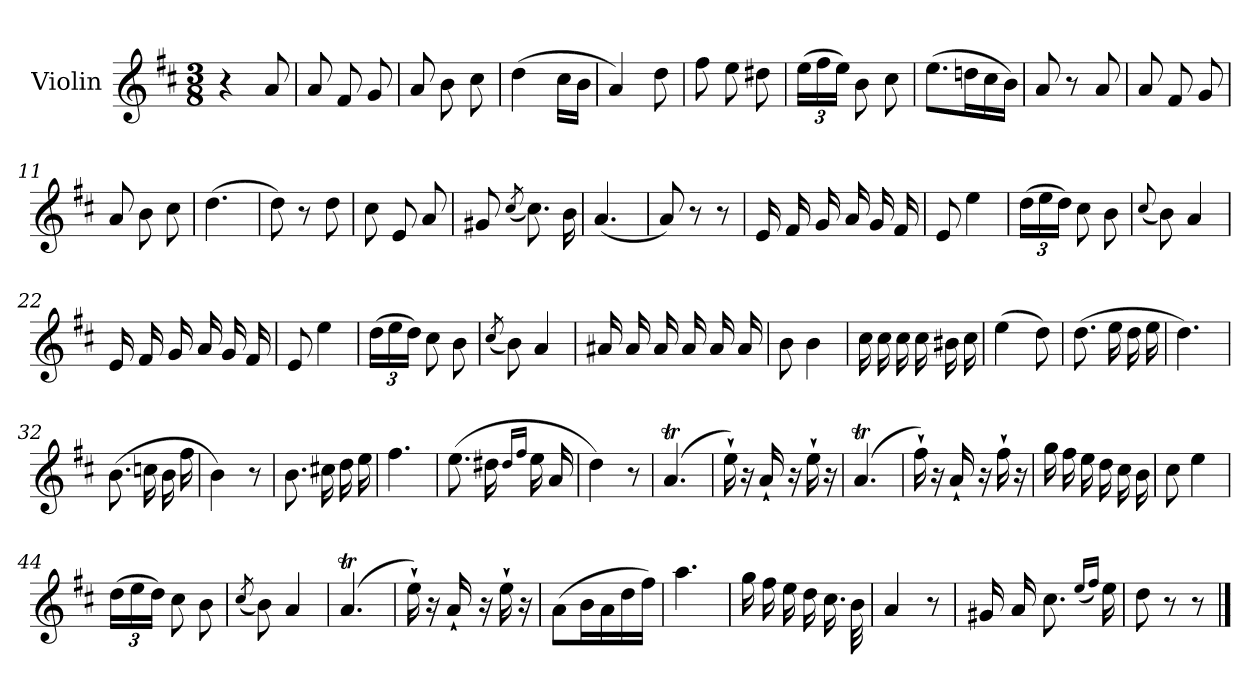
**kern
*part1
*staff1
*I"Violin
*I'Vln.
*clefG2
*k[f#c#]
*M3/8
=1
4r
*MM116
8a/
=2
8a/
8f#/
8g/
=3
8a/
8b\
8cc#\
=4
(>4dd\
16cc#\LL
16b\JJ
=5
4a/)
8dd\
=6
8ff#\
8ee\
8dd#X\
=7
*Xbrackettup
(>24ee\LL
24ff#\
24ee\JJ)
8b\
8cc#\
=8
(>8.ee\L
16ddn\L
16cc#\
16b\JJ)
=9
8a/
8r
8a/
!!LO:LB:g=z
=10
8a/
8f#/
8g/
=11
8a/
8b\
8cc#\
=12
(>4.dd\
=13
8dd\)
8r
8dd\
=14
8cc#\
8e/
8a/
=15
8g#X/
(<8qcc#/
8.cc#\)
16b\
=16
(<4.a/
=17
8a/)
8r
8r
=18
16e/
16f#/
16g/
16a/
16g/
16f#/
!!LO:LB:g=z
=19
8e/
4ee\
=20
(>24dd\LL
24ee\
24dd\JJ)
8cc#\
8b\
=21
(<8qqcc#/
8b\)
4a/
=22
16e/
16f#/
16g/
16a/
16g/
16f#/
=23
8e/
4ee\
=24
(>24dd\LL
24ee\
24dd\JJ)
8cc#\
8b\
=25
(<8qcc#/
8b\)
4a/
=26
16a#X/
16a#/
16a#/
16a#/
16a#/
16a#/
!!LO:LB:g=z
=27
8b\
4b\
=28
16cc#\
16cc#\
16cc#\
16cc#\
16b#X\
16cc#\
=29
(>4ee\
8dd\)
=30
(>8.dd\
16ee\
16dd\
16ee\
=31
4.dd\)
=32
(>8.b\
16ccn\
16b\
16ff#\
=33
4b\)
8r
=34
8.b\
16cc#X\
16dd\
16ee\
=35
4.ff#\
!!LO:LB:g=z
=36
(>8.ee\
16dd#X\
16qqdd#/LL
16qqff#/JJ
16ee\
16a/
=37
4dd\)
8r
=38
(>4.aT/
=39
16ee`\)
16r
16a`/
16r
16ee`\
16r
=40
(>4.aT/
=41
16ff#`\)
16r
16a`/
16r
16ff#`\
16r
=42
16gg\
16ff#\
16ee\
16dd\
16cc#\
16b\
=43
8cc#\
4ee\
!!LO:LB:g=z
=44
(>24dd\LL
24ee\
24dd\JJ)
8cc#\
8b\
=45
(<8qcc#/
8b\)
4a/
=46
(>4.aT/
=47
16ee`\)
16r
16a`/
16r
16ee`\
16r
=48
(>8a\L
16b\L
16a\
16dd\
16ff#\JJ)
=49
4.aa\
=50
16gg\
16ff#\
16ee\
16dd\
16.cc#\
32b\
=51
4a/
8r
!!LO:LB:g=z
=52
16g#X/
16a/
8.cc#\
(<16qqee/LL
16qqff#/JJ)
16ee\
=53
8dd\
8r
8r
==
*-
